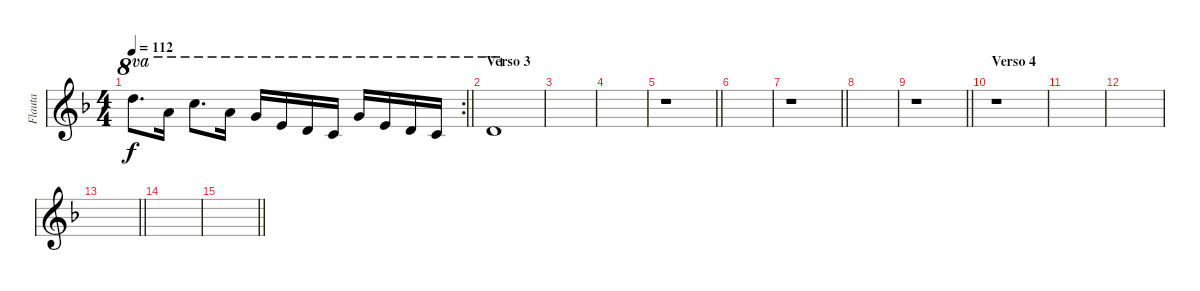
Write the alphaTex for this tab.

\track ("Flauta" "Flauta") {instrument flute}
\staff {score}
\tuning (E4 B3 G3 D3 A2 E2) {hide}
\rc 2
\ts (4 4)
\tempo 112
\clef g2
\barLineRight lightlight
\ks dminor
22.1.8{d ot 8va dy f} 17.1.16{ot 8va} 20.1.8{d ot 8va} 17.1.16{ot 8va} 15.1.16{ot 8va} 12.1.16{ot 8va} 10.1.16{ot 8va} 8.1.16{ot 8va} 15.1.16{ot 8va} 12.1.16{ot 8va} 10.1.16{ot 8va} 8.1.16{ot 8va} |
\section ("" "Verso 3")
10.1.1{ot 8va} |
|
|
\barLineRight lightlight
r.1 |
|
\barLineRight lightlight
r.1 |
|
\barLineRight lightlight
r.1 |
\section ("" "Verso 4")
r.1 |
|
|
\barLineRight lightlight
|
|
\barLineRight lightlight
